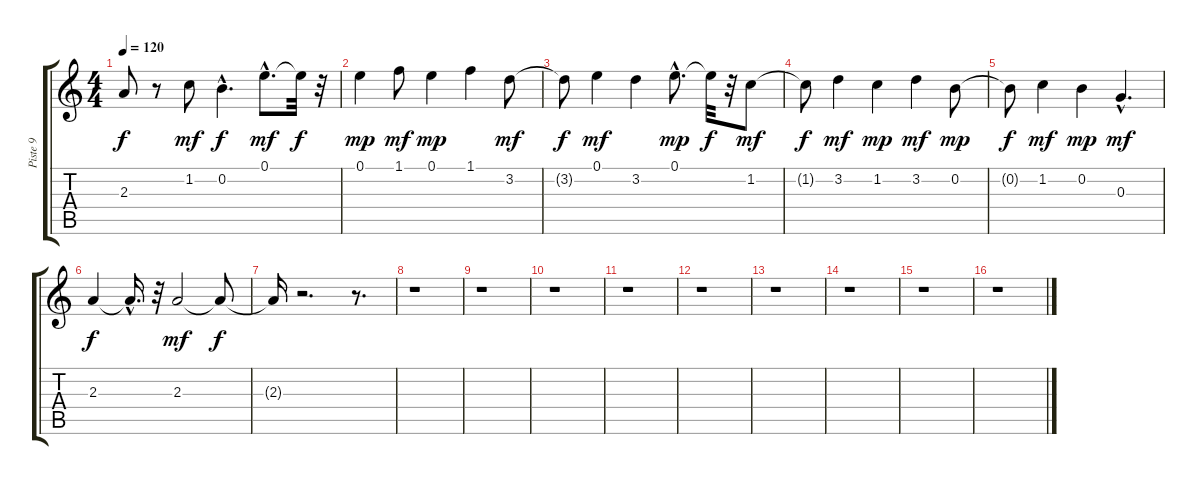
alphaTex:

\track ("Piste 9" "Piste 9") {instrument electricbassfinger}
\staff {score tabs}
\tuning (E4 B3 G3 D3 A2 E2) {hide}
\ts (4 4)
\tempo 120
\clef g2
\ks c
2.3{t}.8{dy f} r.8 1.2.8{dy mf} 0.2{hac}.4{d dy f} 0.1{hac}.8{d dy mf} 0.1{t}.32{dy f} r.32 |
0.1.4{dy mp} 1.1.8{dy mf} 0.1.4{dy mp} 1.1.4 3.2.8{dy mf} |
3.2{t}.8{dy f} 0.1.4{dy mf} 3.2.4 0.1{hac}.8{d dy mp} 0.1{t}.32{dy f} r.32 1.2.8{dy mf} |
1.2{t}.8{dy f} 3.2.4{dy mf} 1.2.4{dy mp} 3.2.4{dy mf} 0.2.8{dy mp} |
0.2{t}.8{dy f} 1.2.4{dy mf} 0.2.4{dy mp} 0.3{hac}.4{d dy mf} |
2.3.4{dy f} 2.3{hac t}.16{d} r.32 2.3.2{dy mf} 2.3{t}.8{dy f} |
2.3{t}.16 r.2{d} r.8{d} |
r.1 |
r.1 |
r.1 |
r.1 |
r.1 |
r.1 |
r.1 |
r.1 |
r.1
